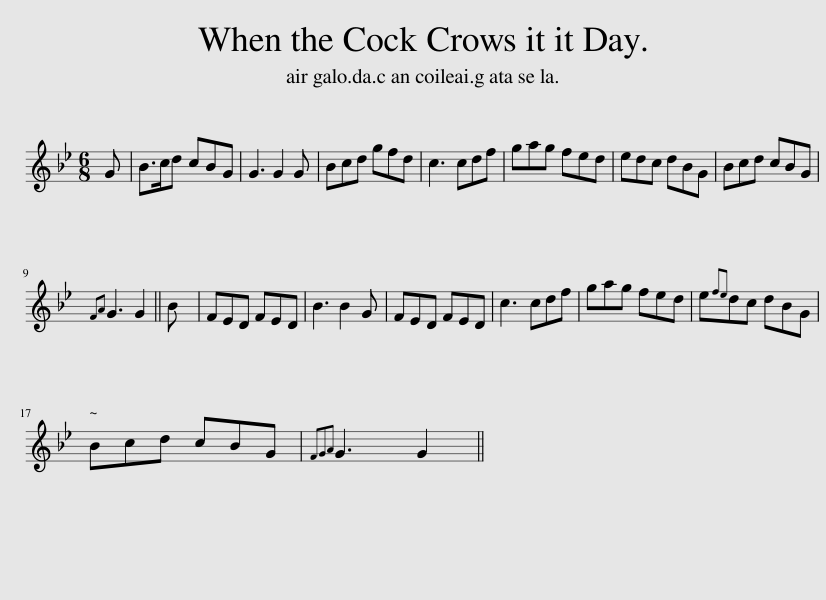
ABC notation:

X:1
L:1/8
M:6/8
I:linebreak $
K:Gmin
V:1 treble
V:1
 G | B>cd cBG | G3 G2 G | Bcd gfd | c3 cdf | %5
 gag fed | edc dBG | Bcd cBG |${FA} G3 G2 || B | %10
 FED FED | B3 B2 G | FED FED | c3 cdf | gag fed | %15
 e{fe}dc dBG |$ Bcd cBG |{FGA} G3 G2 || %18
